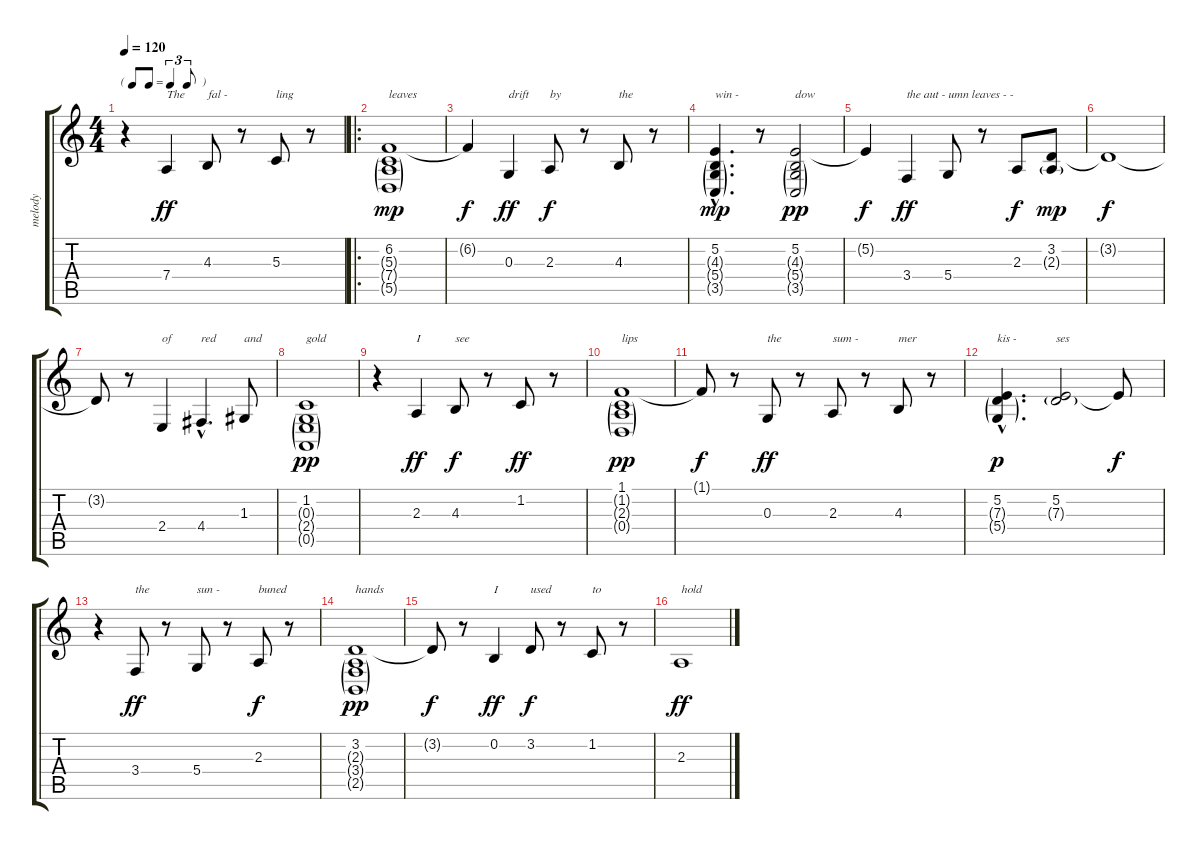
\track ("melody" "melody") {instrument electricpiano1}
\staff {score tabs}
\tuning (E4 B3 G3 D3 A2 E2) {hide}
\ts (4 4)
\tf triplet8th
\tempo 120
\clef g2
\ks c
r.4{dy ff instrument electricpiano1} 7.4.4{txt "The"} 4.3.8{txt "fal -"} r.8 5.3.8{txt "ling"} r.8 |
\ro
(6.2 5.3{g} 7.4{g} 5.5{g}).1{txt "leaves" dy mp} |
6.2{t}.4{dy f} 0.3.4{txt "drift" dy ff} 2.3.8{txt "by" dy f} r.8 4.3.8{txt "the"} r.8 |
(5.2{hac} 4.3{g hac} 5.4{g hac} 3.5{g hac}).4{d txt "win -" dy mp} r.8 (5.2 4.3{g} 5.4{g} 3.5{g}).2{txt "dow" dy pp} |
5.2{t}.4{dy f} 3.4.4{txt "the aut - umn leaves - -" dy ff} 5.4.8 r.8 2.3.8{dy f} (3.2 2.3{g}).8{dy mp} |
3.2{t}.1{dy f} |
3.2{t}.8 r.8 2.4.4{txt "of"} 4.4{hac}.4{d txt "red"} 1.3.8{txt "and"} |
(1.2 0.3{g} 2.4{g} 0.5{g}).1{txt "gold" dy pp} |
r.4 2.3.4{txt "I" dy ff} 4.3.8{txt "see" dy f} r.8 1.2.8{dy ff} r.8 |
(1.1 1.2{g} 2.3{g} 0.4{g}).1{txt "lips" dy pp} |
1.1{t}.8{dy f} r.8 0.3.8{txt "the" dy ff} r.8 2.3.8{txt "sum -"} r.8 4.3.8{txt "mer"} r.8 |
(5.2{hac} 7.3{g hac} 5.4{g hac}).4{d txt "kis -" dy p} (5.2 7.3{g}).2{txt "ses"} 5.2{t}.8{dy f} |
r.4 3.4.8{txt "the" dy ff} r.8 5.4.8{txt "sun -"} r.8 2.3.8{txt "buned" dy f} r.8 |
(3.2 2.3{g} 3.4{g} 2.5{g}).1{txt "hands" dy pp} |
3.2{t}.8{dy f} r.8 0.2.4{txt "I" dy ff} 3.2.8{txt "used" dy f} r.8 1.2.8{txt "to"} r.8 |
2.3.1{txt "hold" dy ff}
